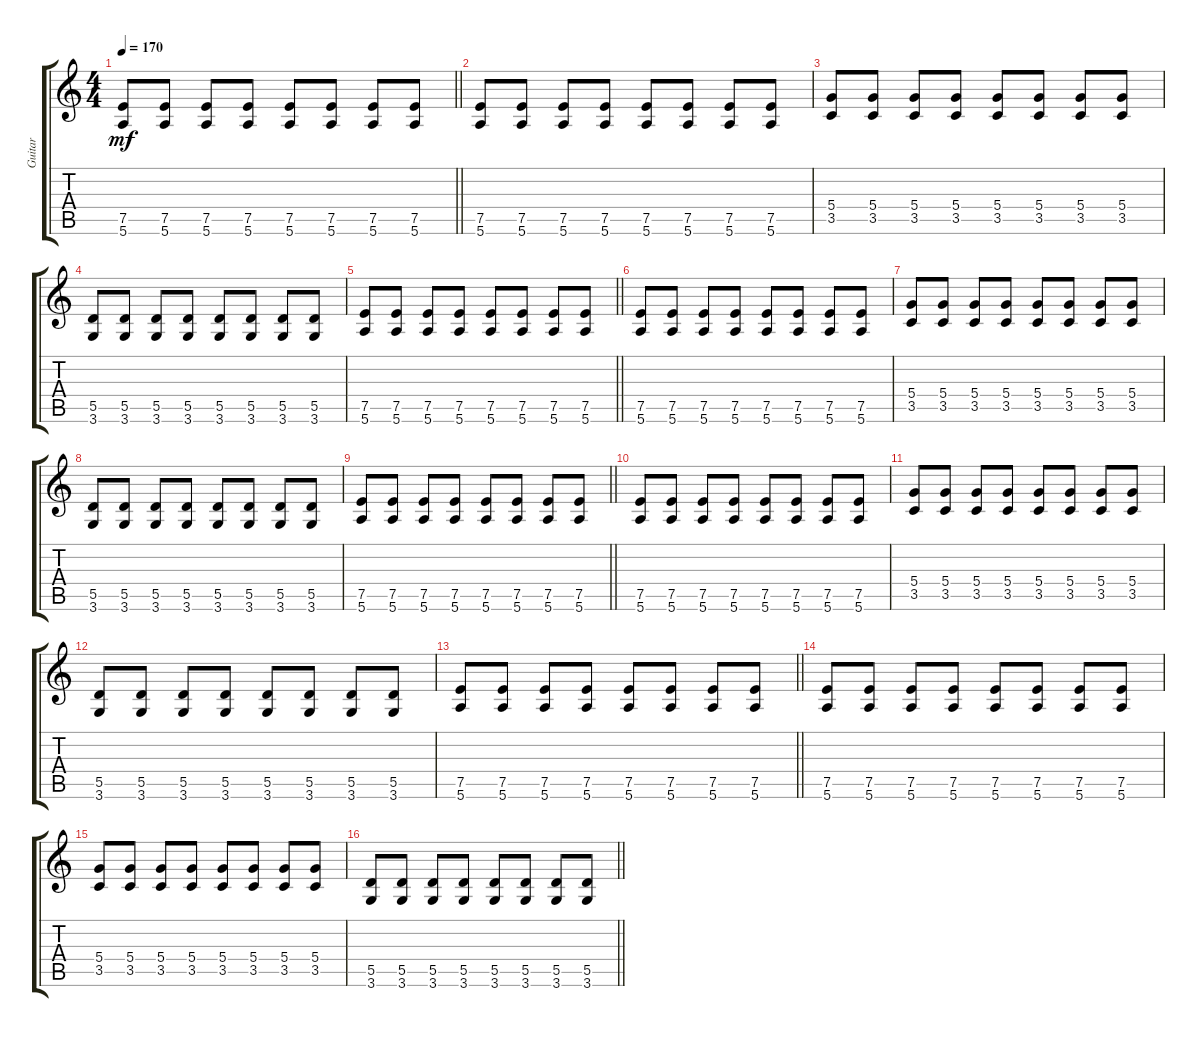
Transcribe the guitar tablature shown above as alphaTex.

\track ("Guitar" "Guitar") {instrument electricguitarclean}
\staff {score tabs}
\tuning (E4 B3 G3 D3 A2 E2) {hide}
\ts (4 4)
\tempo 170
\clef g2
\barLineRight lightlight
\ks c
(7.5 5.6).8{dy mf} (7.5 5.6).8 (7.5 5.6).8 (7.5 5.6).8 (7.5 5.6).8 (7.5 5.6).8 (7.5 5.6).8 (7.5 5.6).8 |
(7.5 5.6).8 (7.5 5.6).8 (7.5 5.6).8 (7.5 5.6).8 (7.5 5.6).8 (7.5 5.6).8 (7.5 5.6).8 (7.5 5.6).8 |
(5.4 3.5).8 (5.4 3.5).8 (5.4 3.5).8 (5.4 3.5).8 (5.4 3.5).8 (5.4 3.5).8 (5.4 3.5).8 (5.4 3.5).8 |
(5.5 3.6).8 (5.5 3.6).8 (5.5 3.6).8 (5.5 3.6).8 (5.5 3.6).8 (5.5 3.6).8 (5.5 3.6).8 (5.5 3.6).8 |
\barLineRight lightlight
(7.5 5.6).8 (7.5 5.6).8 (7.5 5.6).8 (7.5 5.6).8 (7.5 5.6).8 (7.5 5.6).8 (7.5 5.6).8 (7.5 5.6).8 |
(7.5 5.6).8 (7.5 5.6).8 (7.5 5.6).8 (7.5 5.6).8 (7.5 5.6).8 (7.5 5.6).8 (7.5 5.6).8 (7.5 5.6).8 |
(5.4 3.5).8 (5.4 3.5).8 (5.4 3.5).8 (5.4 3.5).8 (5.4 3.5).8 (5.4 3.5).8 (5.4 3.5).8 (5.4 3.5).8 |
(5.5 3.6).8 (5.5 3.6).8 (5.5 3.6).8 (5.5 3.6).8 (5.5 3.6).8 (5.5 3.6).8 (5.5 3.6).8 (5.5 3.6).8 |
\barLineRight lightlight
(7.5 5.6).8 (7.5 5.6).8 (7.5 5.6).8 (7.5 5.6).8 (7.5 5.6).8 (7.5 5.6).8 (7.5 5.6).8 (7.5 5.6).8 |
(7.5 5.6).8 (7.5 5.6).8 (7.5 5.6).8 (7.5 5.6).8 (7.5 5.6).8 (7.5 5.6).8 (7.5 5.6).8 (7.5 5.6).8 |
(5.4 3.5).8 (5.4 3.5).8 (5.4 3.5).8 (5.4 3.5).8 (5.4 3.5).8 (5.4 3.5).8 (5.4 3.5).8 (5.4 3.5).8 |
(5.5 3.6).8 (5.5 3.6).8 (5.5 3.6).8 (5.5 3.6).8 (5.5 3.6).8 (5.5 3.6).8 (5.5 3.6).8 (5.5 3.6).8 |
\barLineRight lightlight
(7.5 5.6).8 (7.5 5.6).8 (7.5 5.6).8 (7.5 5.6).8 (7.5 5.6).8 (7.5 5.6).8 (7.5 5.6).8 (7.5 5.6).8 |
(7.5 5.6).8 (7.5 5.6).8 (7.5 5.6).8 (7.5 5.6).8 (7.5 5.6).8 (7.5 5.6).8 (7.5 5.6).8 (7.5 5.6).8 |
(5.4 3.5).8 (5.4 3.5).8 (5.4 3.5).8 (5.4 3.5).8 (5.4 3.5).8 (5.4 3.5).8 (5.4 3.5).8 (5.4 3.5).8 |
\barLineRight lightlight
(5.5 3.6).8 (5.5 3.6).8 (5.5 3.6).8 (5.5 3.6).8 (5.5 3.6).8 (5.5 3.6).8 (5.5 3.6).8 (5.5 3.6).8
